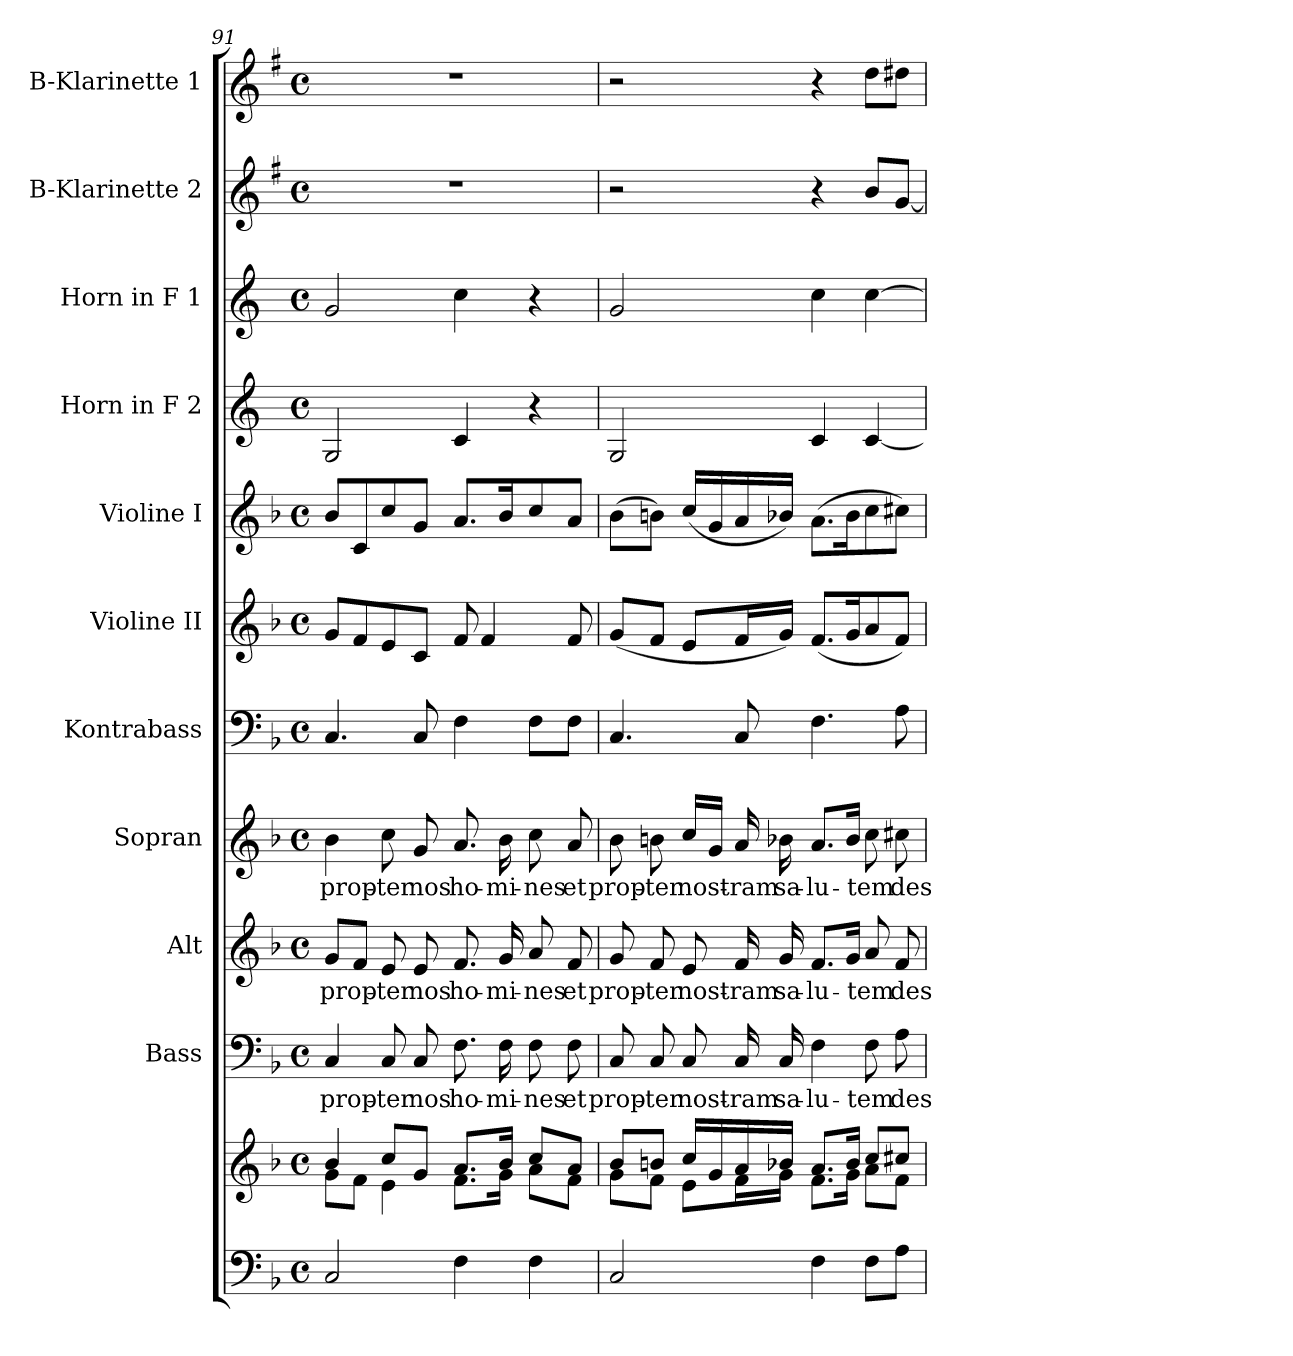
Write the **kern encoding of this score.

**kern	**kern	**kern	**text	**kern	**text	**kern	**text	**kern	**kern	**kern	**kern	**kern	**kern	**kern
*part11	*part11	*part10	*part10	*part9	*part9	*part8	*part8	*part7	*part6	*part5	*part4	*part3	*part2	*part1
*staff12	*staff11	*staff10	*staff10	*staff9	*staff9	*staff8	*staff8	*staff7	*staff6	*staff5	*staff4	*staff3	*staff2	*staff1
*	*	*I"Bass	*	*I"Alt	*	*I"Sopran	*	*I"Kontrabass	*I"Violine II	*I"Violine I	*I"Horn in F 2	*I"Horn in F 1	*I"B-Klarinette 2	*I"B-Klarinette 1
*	*	*I'B.	*	*I'A.	*	*I'S.	*	*I'Kb.	*I'Vl. II	*I'Vl. I	*	*	*I'B Kl. 2	*I'B Kl. 1
*clefF4	*clefG2	*clefF4	*	*clefG2	*	*clefG2	*	*clefF4	*clefG2	*clefG2	*clefG2	*clefG2	*clefG2	*clefG2
*	*	*	*	*	*	*	*	*ITrd7c12	*	*	*ITrd4c7	*ITrd4c7	*ITrd1c2	*ITrd1c2
*k[b-]	*k[b-]	*k[b-]	*	*k[b-]	*	*k[b-]	*	*k[b-]	*k[b-]	*k[b-]	*k[b-]	*k[b-]	*k[b-]	*k[b-]
*F:	*F:	*F:	*	*F:	*	*F:	*	*F:	*F:	*F:	*F:	*F:	*F:	*F:
*M4/4	*M4/4	*M4/4	*	*M4/4	*	*M4/4	*	*M4/4	*M4/4	*M4/4	*M4/4	*M4/4	*M4/4	*M4/4
*met(c)	*met(c)	*met(c)	*	*met(c)	*	*met(c)	*	*met(c)	*met(c)	*met(c)	*met(c)	*met(c)	*met(c)	*met(c)
=91	=91	=91	=91	=91	=91	=91	=91	=91	=91	=91	=91	=91	=91	=91
*	*^	*	*	*	*	*	*	*	*	*	*	*	*	*
!	!	!	!	!LO:LY:b	!	!LO:LY:b	!	!LO:LY:b	!	!	!	!	!	!	!
2C/	4b-/	8g\L	4C/	prop-	8g/L	prop-	4b-\	prop-	4.CC/	8g/L	8b-/L	2C/	2c/	1r	1r
.	.	8f\J	.	.	8f/J	.	.	.	.	8f/	8c/	.	.	.	.
!	!	!	!	!LO:LY:b	!	!LO:LY:b	!	!LO:LY:b	!	!	!	!	!	!	!
.	8cc/L	4e\	8C/	-ter	8e/	-ter	8cc\	-ter	.	8e/	8cc/	.	.	.	.
!	!	!	!	!LO:LY:b	!	!LO:LY:b	!	!LO:LY:b	!	!	!	!	!	!	!
.	8g/J	.	8C/	nos	8e/	nos	8g/	nos	8CC/	8c/J	8g/J	.	.	.	.
!	!	!	!	!LO:LY:b	!	!LO:LY:b	!	!LO:LY:b	!	!	!	!	!	!	!
4F\	8.a/L	8.f\L	8.F\	ho-	8.f/	ho-	8.a/	ho-	4FF\	8f/	8.a/L	4F/	4f\	.	.
.	.	.	.	.	.	.	.	.	.	4f/	.	.	.	.	.
!	!	!	!	!LO:LY:b	!	!LO:LY:b	!	!LO:LY:b	!	!	!	!	!	!	!
.	16b-/Jk	16g\Jk	16F\	-mi-	16g/	-mi-	16b-\	-mi-	.	.	16b-/k	.	.	.	.
!	!	!	!	!LO:LY:b	!	!LO:LY:b	!	!LO:LY:b	!	!	!	!	!	!	!
4F\	8cc/L	8a\L	8F\	-nes	8a/	-nes	8cc\	-nes	8FF\L	.	8cc/	4r	4r	.	.
!	!	!	!	!LO:LY:b	!	!LO:LY:b	!	!LO:LY:b	!	!	!	!	!	!	!
.	8a/J	8f\J	8F\	et	8f/	et	8a/	et	8FF\J	8f/	8a/J	.	.	.	.
=92	=92	=92	=92	=92	=92	=92	=92	=92	=92	=92	=92	=92	=92	=92	=92
!	!	!	!	!LO:LY:b	!	!LO:LY:b	!	!LO:LY:b	!	!	!	!	!	!	!
2C/	8b-/L	8g\L	8C/	prop-	8g/	prop-	8b-\	prop-	4.CC/	(<8g/L	(>8b-\L	2C/	2c/	2r	2r
!	!	!	!	!LO:LY:b	!	!LO:LY:b	!	!LO:LY:b	!	!	!	!	!	!	!
.	8bn/J	8f\J	8C/	-ter	8f/	-ter	8bn\	-ter	.	8f/J	8bn\J)	.	.	.	.
!	!	!	!	!LO:LY:b	!	!LO:LY:b	!	!LO:LY:b	!	!	!	!	!	!	!
.	16cc/LL	8e\L	8C/	nost-	8e/	nost-	16cc/LL	nost-	.	8e/L	(<16cc/LL	.	.	.	.
.	16g/	.	.	.	.	.	16g/JJ	.	.	.	16g/	.	.	.	.
!	!	!	!	!LO:LY:b	!	!LO:LY:b	!	!LO:LY:b	!	!	!	!	!	!	!
.	16a/	16f\L	16C/	-ram	16f/	-ram	16a/	-ram	8CC/	16f/L	16a/	.	.	.	.
!	!	!	!	!LO:LY:b	!	!LO:LY:b	!	!LO:LY:b	!	!	!	!	!	!	!
.	16b-X/JJ	16g\JJ	16C/	sa-	16g/	sa-	16b-X\	sa-	.	16g/JJ)	16b-X/JJ)	.	.	.	.
!	!	!	!	!LO:LY:b	!	!LO:LY:b	!	!LO:LY:b	!	!	!	!	!	!	!
4F\	8.a/L	8.f\L	4F\	-lu-	8.f/L	-lu-	8.a/L	-lu-	4.FF\	(<8.f/L	(>8.a\L	4F/	4f\	4r	4r
.	16b-/Jk	16g\Jk	.	.	16g/Jk	.	16b-/Jk	.	.	16g/k	16b-\k	.	.	.	.
!	!	!	!	!LO:LY:b	!	!LO:LY:b	!	!LO:LY:b	!	!	!	!	!	!	!
8F\L	8cc/L	8a\L	8F\	-tem	8a/	-tem	8cc\	-tem	.	8a/	8cc\	[4F/	[4f\	8a/L	8cc\L
!	!	!	!	!LO:LY:b	!	!LO:LY:b	!	!LO:LY:b	!	!	!	!	!	!	!
8A\J	8cc#X/J	8f\J	8A\	des-	8f/	des-	8cc#X\	des-	8AA\	8f/J)	8cc#X\J)	.	.	[8f/J	8cc#X\J
*	*v	*v	*	*	*	*	*	*	*	*	*	*	*	*	*
=	=	=	=	=	=	=	=	=	=	=	=	=	=	=
*-	*-	*-	*-	*-	*-	*-	*-	*-	*-	*-	*-	*-	*-	*-
